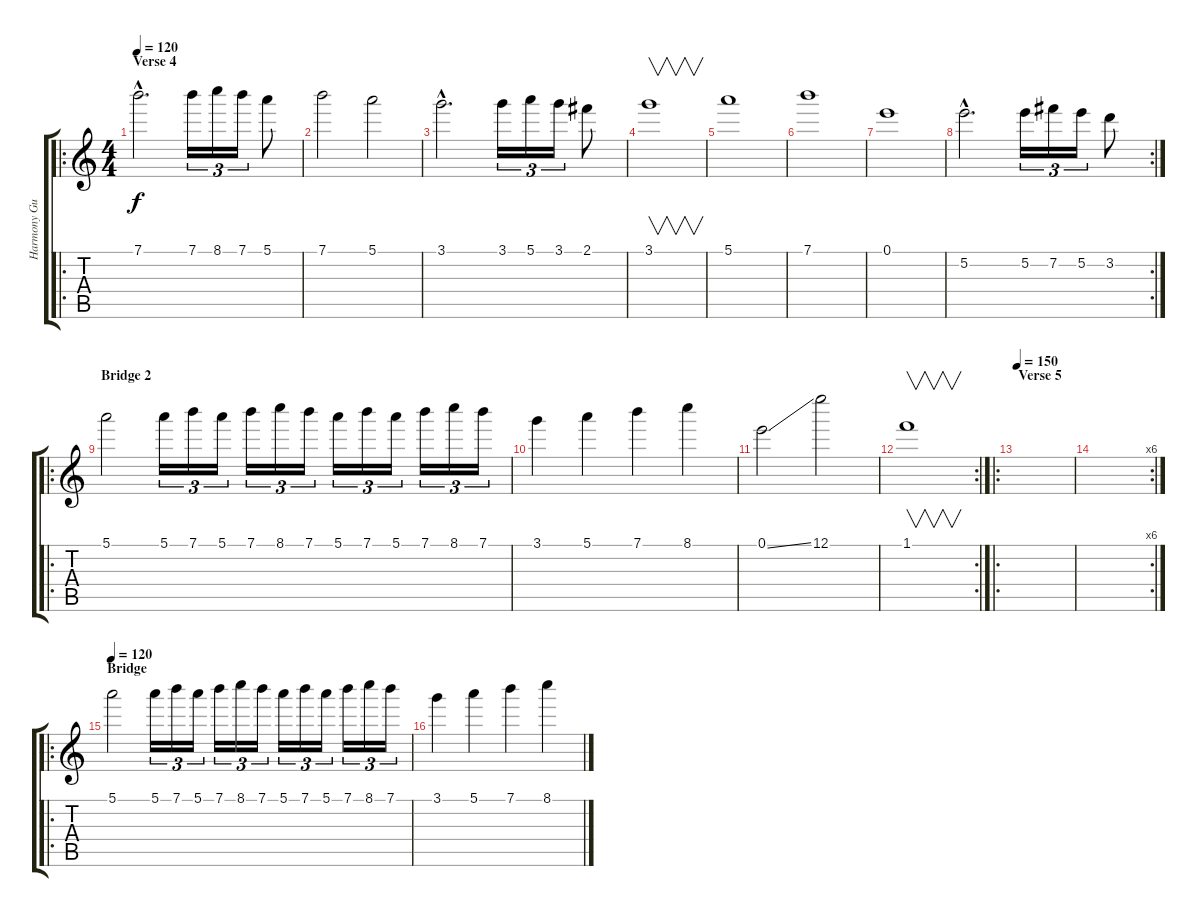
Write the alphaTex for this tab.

\track ("Harmony Guitar (Octave above)" "Harmony Gu") {instrument distortionguitar}
\staff {score tabs}
\tuning (E5 B4 G4 D4 A3 E3) {hide}
\ro
\ts (4 4)
\section ("" "Verse 4")
\tempo 120
\clef g2
\ks c
7.1{hac}.2{d dy f} 7.1.16{tu (3 2)} 8.1.16{tu (3 2)} 7.1.16{tu (3 2)} 5.1.8 |
7.1.2 5.1.2 |
3.1{hac}.2{d} 3.1.16{tu (3 2)} 5.1.16{tu (3 2)} 3.1.16{tu (3 2)} 2.1.8 |
3.1.1{v} |
5.1.1 |
7.1.1 |
0.1.1 |
\rc 2
5.2{hac}.2{d} 5.2.16{tu (3 2)} 7.2.16{tu (3 2)} 5.2.16{tu (3 2)} 3.2.8 |
\ro
\section ("" "Bridge 2")
5.1.2 5.1.16{tu (3 2)} 7.1.16{tu (3 2)} 5.1.16{tu (3 2)} 7.1.16{tu (3 2)} 8.1.16{tu (3 2)} 7.1.16{tu (3 2)} 5.1.16{tu (3 2)} 7.1.16{tu (3 2)} 5.1.16{tu (3 2)} 7.1.16{tu (3 2)} 8.1.16{tu (3 2)} 7.1.16{tu (3 2)} |
3.1.4 5.1.4 7.1.4 8.1.4 |
0.1{ss}.2 12.1.2 |
\rc 2
1.1.1{v} |
\ro
\section ("" "Verse 5")
\tempo 150
|
\rc 6
|
\ro
\section ("" "Bridge")
\tempo 120
5.1.2 5.1.16{tu (3 2)} 7.1.16{tu (3 2)} 5.1.16{tu (3 2)} 7.1.16{tu (3 2)} 8.1.16{tu (3 2)} 7.1.16{tu (3 2)} 5.1.16{tu (3 2)} 7.1.16{tu (3 2)} 5.1.16{tu (3 2)} 7.1.16{tu (3 2)} 8.1.16{tu (3 2)} 7.1.16{tu (3 2)} |
3.1.4 5.1.4 7.1.4 8.1.4
